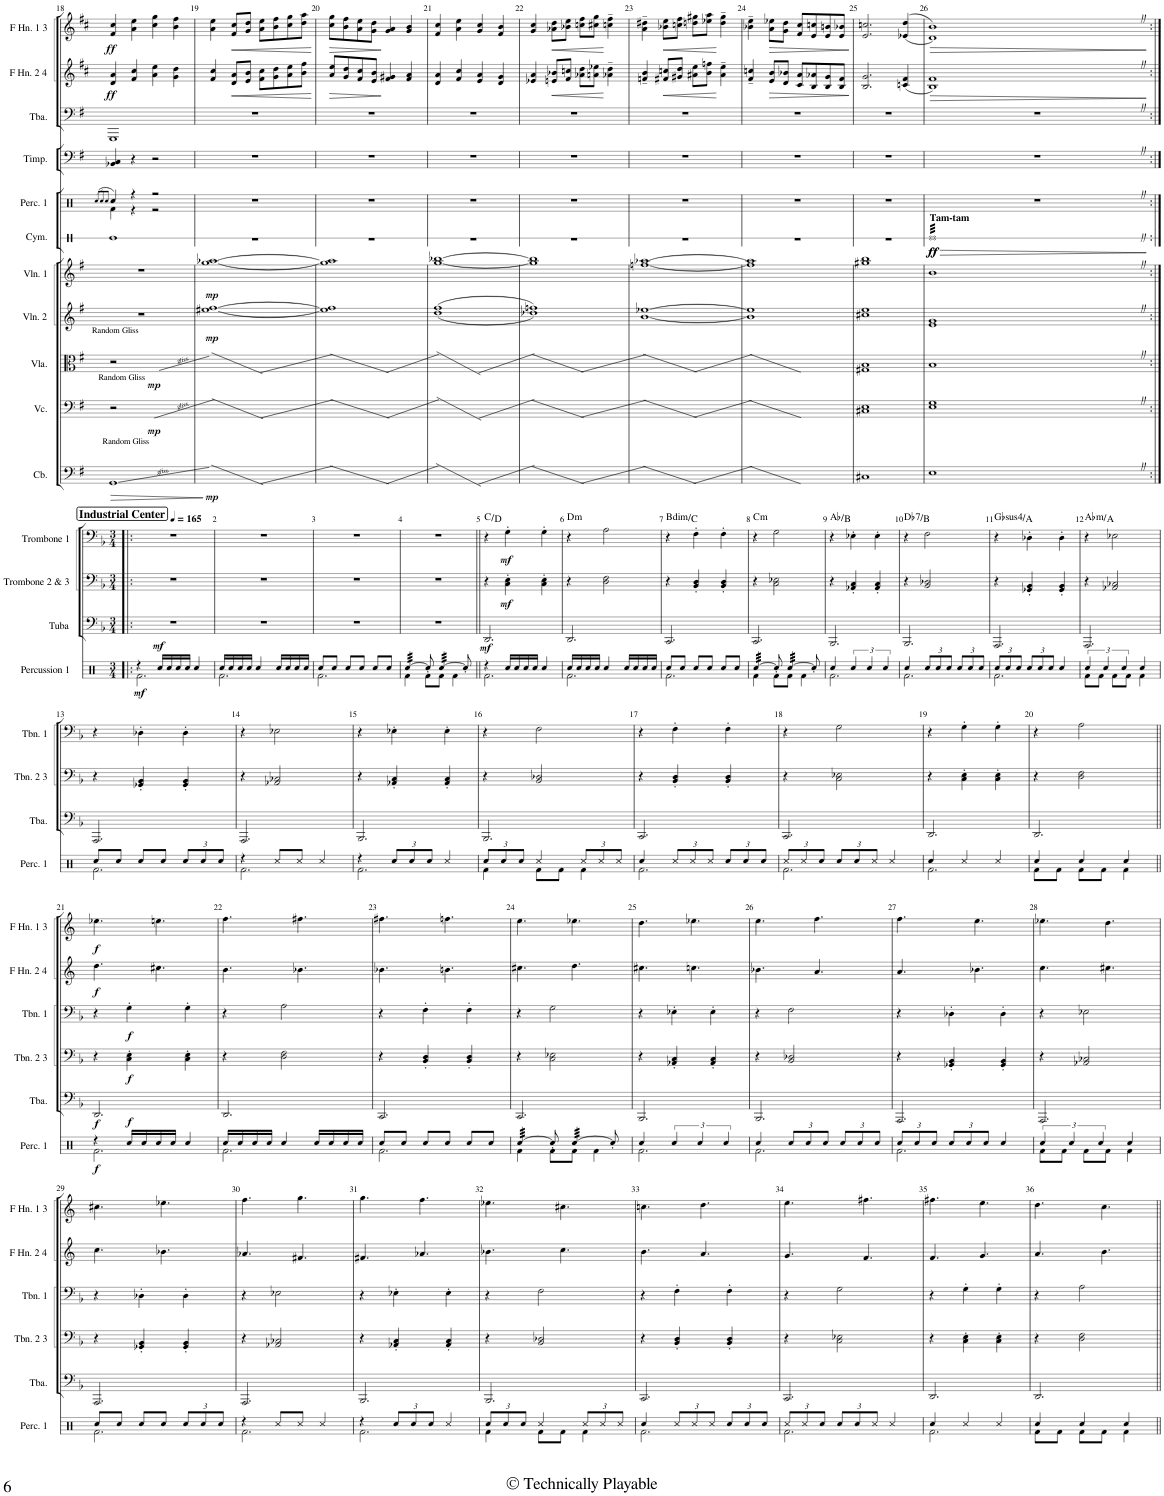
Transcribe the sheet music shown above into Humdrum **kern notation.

**kern	**dynam	**kern	**dynam	**kern	**dynam	**kern	**dynam	**kern	**dynam	**kern	**dynam	**kern	**kern	**dynam	**kern	**dynam	**kern	**dynam	**harte	**kern	**dynam	**kern	**dynam	**kern
*part13	*part13	*part12	*part12	*part11	*part11	*part10	*part10	*part9	*part9	*part8	*part8	*part7	*part6	*part6	*part5	*part5	*part4	*part4	*part4	*part3	*part3	*part2	*part2	*part1
*staff13	*staff13	*staff12	*staff12	*staff11	*staff11	*staff10	*staff10	*staff9	*staff9	*staff8	*staff8	*staff7	*staff6	*staff6	*staff5	*staff5	*staff4	*staff4	*	*staff3	*staff3	*staff2	*staff2	*staff1
*I"Contrabass	*	*I"Violoncello	*	*I"Viola	*	*I"Violin 2	*	*I"Violin 1	*	*I"Cymbal	*	*I"Timpani	*I"Tuba	*	*I"Trombone 2 &amp; 3	*	*I"Trombone 1	*	*	*I"F Horn 2 &amp; 4	*	*I"F Horn 1 &amp; 3	*	*I"Flute 1
*I'Cb.	*	*I'Vc.	*	*I'Vla.	*	*I'Vln. 2	*	*I'Vln. 1	*	*I'Cym.	*	*I'Timp.	*I'Tba.	*	*I'Tbn. 2 3	*	*I'Tbn. 1	*	*	*I'F Hn. 2 4	*	*I'F Hn. 1 3	*	*I'Fl. 1
!!LO:PB:g=z
*clefF4	*	*clefF4	*	*clefC3	*	*clefG2	*	*clefG2	*	*clefX	*	*clefF4	*clefF4	*	*clefF4	*	*clefF4	*	*	*clefG2	*	*clefG2	*	*clefG2
*Trd7c12	*	*	*	*	*	*	*	*	*	*	*	*	*	*	*Trd1c2	*	*Trd1c2	*	*	*Trd4c7	*	*Trd4c7	*	*
*k[f#]	*	*k[f#]	*	*k[f#]	*	*k[f#]	*	*k[f#]	*	*k[]	*	*k[f#]	*k[f#]	*	*k[f#]	*	*k[f#]	*	*	*k[f#c#]	*	*k[f#c#]	*	*k[f#]
*M4/4	*	*M4/4	*	*M4/4	*	*M4/4	*	*M4/4	*	*M4/4	*	*M4/4	*M4/4	*	*M4/4	*	*M4/4	*	*	*M4/4	*	*M4/4	*	*M4/4
=18	=18	=18	=18	=18	=18	=18	=18	=18	=18	=18	=18	=18	=18	=18	=18	=18	=18	=18	=18	=18	=18	=18	=18	=18
!	!	!	!	!LO:TX:a:t=Random Gliss	!	!	!	!	!	!	!	!	!	!	!	!	!	!	!	!	!	!	!	!
!	!	!LO:TX:a:t=Random Gliss	!	!	!	!	!	!	!	!	!	!	!	!	!	!	!	!	!	!	!	!	!	!
!LO:TX:a:t=Random Gliss	!	!	!	!	!	!	!	!	!	!	!	!	!	!	!	!	!	!	!	!	!	!	!	!
!	!LO:HP:b	!	!	!	!	!	!	!	!	!	!	!	!	!	!	!	!	!	!	!	!LO:DY:b	!	!LO:DY:b	!
1GG	>	2r	.	2r	.	1r	.	1r	.	1ee	.	4BB-X/ 4C/	1GGG	.	1r	.	1r	.	.	4d/ 4a/	ff	4f#/ 4cc#/	ff	1r
.	.	.	.	.	.	.	.	.	.	.	.	4r	.	.	.	.	.	.	.	4f#/ 4cc#/	.	4a\ 4ee\	.	.
!	!	!	!LO:DY:b	!	!LO:DY:b	!	!	!	!	!	!	!	!	!	!	!	!	!	!	!	!	!	!	!
.	.	2GG	mp	2F#	mp	.	.	.	.	.	.	2r	.	.	.	.	.	.	.	4a\ 4ee\	.	4cc#\ 4gg\	.	.
.	.	.	.	.	.	.	.	.	.	.	.	.	.	.	.	.	.	.	.	4g\ 4dd\	.	4b\ 4ff#\	.	.
.	]	.	.	.	.	.	.	.	.	.	.	.	.	.	.	.	.	.	.	.	.	.	.	.
=19	=19	=19	=19	=19	=19	=19	=19	=19	=19	=19	=19	=19	=19	=19	=19	=19	=19	=19	=19	=19	=19	=19	=19	=19
!	!LO:DY:b	!	!	!	!	!	!LO:DY:b	!	!LO:DY:b	!	!	!	!	!	!	!	!	!	!	!	!	!	!	!
2A	mp	2A	.	2g	.	[1ee#X [1ff#	mp	[1gg [1aa-X	mp	1r	.	1r	1r	.	1r	.	1r	.	.	4f#/ 4cc#/	.	4a\ 4ee\	.	1r
!	!	!	!	!	!	!	!	!	!	!	!	!	!	!	!	!	!	!	!	!	!LO:HP:b	!	!LO:HP:b	!
.	.	.	.	.	.	.	.	.	.	.	.	.	.	.	.	.	.	.	.	8d/ 8a/L	<	8f#/ 8cc#/L	<	.
.	.	.	.	.	.	.	.	.	.	.	.	.	.	.	.	.	.	.	.	8e/ 8b/J	.	8g/ 8dd/J	.	.
2GG	.	2GG	.	2F#	.	.	.	.	.	.	.	.	.	.	.	.	.	.	.	8f#\ 8cc#\L	.	8a\ 8ee\L	.	.
.	.	.	.	.	.	.	.	.	.	.	.	.	.	.	.	.	.	.	.	8g\ 8dd\	.	8b\ 8ff#\	.	.
.	.	.	.	.	.	.	.	.	.	.	.	.	.	.	.	.	.	.	.	8a\ 8ee\	.	8cc#\ 8gg\	.	.
.	.	.	.	.	.	.	.	.	.	.	.	.	.	.	.	.	.	.	.	8b\ 8ff#\J	.	8dd\ 8aa\J	.	.
.	.	.	.	.	.	.	.	.	.	.	.	.	.	.	.	.	.	.	.	.	[	.	[	.
=20	=20	=20	=20	=20	=20	=20	=20	=20	=20	=20	=20	=20	=20	=20	=20	=20	=20	=20	=20	=20	=20	=20	=20	=20
!	!	!	!	!	!	!	!	!	!	!	!	!	!	!	!	!	!	!	!	!	!LO:HP:b	!	!LO:HP:b	!
2A	.	2A	.	2g	.	1ee#] 1ff#]	.	1gg] 1aa-]	.	1r	.	1r	1r	.	1r	.	1r	.	.	8a/ 8ee/L	>	8cc#\ 8gg\L	>	1r
.	.	.	.	.	.	.	.	.	.	.	.	.	.	.	.	.	.	.	.	8g/ 8dd/	.	8b\ 8ff#\	.	.
.	.	.	.	.	.	.	.	.	.	.	.	.	.	.	.	.	.	.	.	8f#/ 8cc#/	.	8a\ 8ee\	.	.
.	.	.	.	.	.	.	.	.	.	.	.	.	.	.	.	.	.	.	.	8e/ 8b/J	.	8g\ 8dd\J	.	.
2GG	.	2GG	.	2F#	.	.	.	.	.	.	.	.	.	.	.	.	.	.	.	4f#/ 4g#X/	]	4g/ 4a/	]	.
.	.	.	.	.	.	.	.	.	.	.	.	.	.	.	.	.	.	.	.	4f#/ 4a/	.	4g/ 4b/	.	.
=21	=21	=21	=21	=21	=21	=21	=21	=21	=21	=21	=21	=21	=21	=21	=21	=21	=21	=21	=21	=21	=21	=21	=21	=21
2A	.	2A	.	2g	.	(<(1dd 1ff#	.	[1gg [1bb-X	.	1r	.	1r	1r	.	1r	.	1r	.	.	4d/ 4a/	.	4f#/ 4cc#/	.	1r
.	.	.	.	.	.	.	.	.	.	.	.	.	.	.	.	.	.	.	.	4f#/ 4cc#/	.	4a\ 4ee\	.	.
2GG	.	2GG	.	2F#	.	.	.	.	.	.	.	.	.	.	.	.	.	.	.	4e/ 4a/	.	4g/ 4cc#/	.	.
.	.	.	.	.	.	.	.	.	.	.	.	.	.	.	.	.	.	.	.	4d/ 4g/	.	4f#/ 4b/	.	.
=22	=22	=22	=22	=22	=22	=22	=22	=22	=22	=22	=22	=22	=22	=22	=22	=22	=22	=22	=22	=22	=22	=22	=22	=22
2A	.	2A	.	2g	.	1dd-X 1ffn))	.	1gg] 1bb-]	.	1r	.	1r	1r	.	1r	.	1r	.	.	4e-X/ 4a/	.	4g/ 4cc#/	.	1r
!	!	!	!	!	!	!	!	!	!	!	!	!	!	!	!	!	!	!	!	!	!LO:HP:b	!	!LO:HP:b	!
.	.	.	.	.	.	.	.	.	.	.	.	.	.	.	.	.	.	.	.	8en/ 8b-X/L	<	8a-X\ 8dd\L	<	.
.	.	.	.	.	.	.	.	.	.	.	.	.	.	.	.	.	.	.	.	8f#/ 8ccn/J	.	8b-X\ 8ee\J	.	.
2GG	.	2GG	.	2F#	.	.	.	.	.	.	.	.	.	.	.	.	.	.	.	8a-X\ 8dd\L	.	8ccn\ 8ff#\L	.	.
.	.	.	.	.	.	.	.	.	.	.	.	.	.	.	.	.	.	.	.	8an\ 8ee-X\J	.	8cc#X\ 8gg\J	.	.
.	.	.	.	.	.	.	.	.	.	.	.	.	.	.	.	.	.	.	.	4a-X\~ 4dd\~	[	4ccn\~ 4ff#\~	[	.
=23	=23	=23	=23	=23	=23	=23	=23	=23	=23	=23	=23	=23	=23	=23	=23	=23	=23	=23	=23	=23	=23	=23	=23	=23
2A	.	2A	.	2g	.	[1b [1ee-X	.	[1ffn [1aa-X	.	1r	.	1r	1r	.	1r	.	1r	.	.	4fn/~ 4b/~	.	4a\~ 4dd#X\~	.	1r
!	!	!	!	!	!	!	!	!	!	!	!	!	!	!	!	!	!	!	!	!	!LO:HP:b	!	!LO:HP:b	!
.	.	.	.	.	.	.	.	.	.	.	.	.	.	.	.	.	.	.	.	8f#X/ 8ccn/L	<	8b-X\ 8ee\L	<	.
.	.	.	.	.	.	.	.	.	.	.	.	.	.	.	.	.	.	.	.	8g#X/ 8dd/J	.	8ccn\ 8ff#\J	.	.
2GG	.	2GG	.	2F#	.	.	.	.	.	.	.	.	.	.	.	.	.	.	.	8a#X\ 8ee\L	.	8ddn\ 8gg#X\L	.	.
.	.	.	.	.	.	.	.	.	.	.	.	.	.	.	.	.	.	.	.	8b\ 8ffn\J	.	8ee-X\ 8aa\J	.	.
.	.	.	.	.	.	.	.	.	.	.	.	.	.	.	.	.	.	.	.	4a#\~ 4ee\~	[	4dd\~ 4gg#\~	[	.
=24	=24	=24	=24	=24	=24	=24	=24	=24	=24	=24	=24	=24	=24	=24	=24	=24	=24	=24	=24	=24	=24	=24	=24	=24
2A	.	2A	.	2g	.	1b] 1ee-]	.	1ff] 1aa-]	.	1r	.	1r	1r	.	1r	.	1r	.	.	4f#/~ 4ccn/~	.	4b-X\~ 4ee\~	.	1r
!	!	!	!	!	!	!	!	!	!	!	!	!	!	!	!	!	!	!	!	!	!LO:HP:b	!	!LO:HP:b	!
.	.	.	.	.	.	.	.	.	.	.	.	.	.	.	.	.	.	.	.	8e/ 8b/L	>	8a\ 8ee-X\L	>	.
.	.	.	.	.	.	.	.	.	.	.	.	.	.	.	.	.	.	.	.	8d/ 8b-X/J	.	8g\ 8dd\J	.	.
2GG	.	2GG	.	2F#	.	.	.	.	.	.	.	.	.	.	.	.	.	.	.	8c#/ 8a/L	.	8f#/ 8cc#/L	.	.
.	.	.	.	.	.	.	.	.	.	.	.	.	.	.	.	.	.	.	.	8B/ 8a-X/	.	8e/ 8ccn/	.	.
.	.	.	.	.	.	.	.	.	.	.	.	.	.	.	.	.	.	.	.	8B/ 8g/	.	8e/ 8bn/	.	.
.	.	.	.	.	.	.	.	.	.	.	.	.	.	.	.	.	.	.	.	8B/ 8f#/J	.	8e/ 8b-X/J	.	.
.	.	.	.	.	.	.	.	.	.	.	.	.	.	.	.	.	.	.	.	.	]	.	]	.
=25	=25	=25	=25	=25	=25	=25	=25	=25	=25	=25	=25	=25	=25	=25	=25	=25	=25	=25	=25	=25	=25	=25	=25	=25
1C#X	.	1C#X 1E	.	1G#X 1B	.	1cc#X 1ee	.	1gg#X 1bb	.	1r	.	1r	1r	.	1r	.	1r	.	.	2.B/ 2.g/	.	2.e/ 2.ccn/	.	1r
.	.	.	.	.	.	.	.	.	.	.	.	.	.	.	.	.	.	.	.	(4cn/ 4f#/	.	(>(4e-X/ 4dd/	.	.
=26	=26	=26	=26	=26	=26	=26	=26	=26	=26	=26	=26	=26	=26	=26	=26	=26	=26	=26	=26	=26	=26	=26	=26	=26
!	!	!	!	!	!	!	!	!	!	!LO:TX:a:B:t=Tam-tam	!	!	!	!	!	!	!	!	!	!	!	!	!	!
!	!	!	!	!	!	!	!	!	!	!	!LO:HP:b	!	!	!	!	!	!	!	!	!	!LO:HP:b	!	!LO:HP:b	!
*	*	*	*	*	*	*	*	*	*	*^	*	*	*	*	*	*	*	*	*	*	*	*	*	*
!	!	!	!	!	!	!	!	!	!	!	!	!LO:DY:n=1:b	!	!	!	!	!	!	!	!	!	!	!	!	!
!	!	!	!	!	!	!	!	!	!	!	!	!LO:DY:n=2:b	!	!	!	!	!	!	!	!	!	!	!	!	!
*	*	*	*	*	*	*	*	*	*	*tremolo	*	*	*	*	*	*	*	*	*	*	*	*	*	*	*
1EZ	.	1EZ 1GZ	.	1BZ	.	1eZ 1gZ	.	1bZ	.	32eeZLLL	32eeLLL	> ff ff	1r	1r	.	1r	.	1r	.	.	1BZ 1f#Z)	>	1dZ 1bZ))	>	1r
.	.	.	.	.	.	.	.	.	.	32eeZ	32ee	.	.	.	.	.	.	.	.	.	.	.	.	.	.
.	.	.	.	.	.	.	.	.	.	32eeZ	32ee	.	.	.	.	.	.	.	.	.	.	.	.	.	.
.	.	.	.	.	.	.	.	.	.	32eeZ	32ee	.	.	.	.	.	.	.	.	.	.	.	.	.	.
.	.	.	.	.	.	.	.	.	.	32eeZ	32ee	.	.	.	.	.	.	.	.	.	.	.	.	.	.
.	.	.	.	.	.	.	.	.	.	32eeZ	32ee	.	.	.	.	.	.	.	.	.	.	.	.	.	.
.	.	.	.	.	.	.	.	.	.	32eeZ	32ee	.	.	.	.	.	.	.	.	.	.	.	.	.	.
.	.	.	.	.	.	.	.	.	.	32eeZ	32eeJJJ	.	.	.	.	.	.	.	.	.	.	.	.	.	.
.	.	.	.	.	.	.	.	.	.	32eeZ	32eeLLL	.	.	.	.	.	.	.	.	.	.	.	.	.	.
.	.	.	.	.	.	.	.	.	.	32eeZ	32ee	.	.	.	.	.	.	.	.	.	.	.	.	.	.
.	.	.	.	.	.	.	.	.	.	32eeZ	32ee	.	.	.	.	.	.	.	.	.	.	.	.	.	.
.	.	.	.	.	.	.	.	.	.	32eeZ	32ee	.	.	.	.	.	.	.	.	.	.	.	.	.	.
.	.	.	.	.	.	.	.	.	.	32eeZ	32ee	.	.	.	.	.	.	.	.	.	.	.	.	.	.
.	.	.	.	.	.	.	.	.	.	32eeZ	32ee	.	.	.	.	.	.	.	.	.	.	.	.	.	.
.	.	.	.	.	.	.	.	.	.	32eeZ	32ee	.	.	.	.	.	.	.	.	.	.	.	.	.	.
.	.	.	.	.	.	.	.	.	.	32eeZ	32eeJJJ	.	.	.	.	.	.	.	.	.	.	.	.	.	.
.	.	.	.	.	.	.	.	.	.	32eeZ	32eeLLL	.	.	.	.	.	.	.	.	.	.	.	.	.	.
.	.	.	.	.	.	.	.	.	.	32eeZ	32ee	.	.	.	.	.	.	.	.	.	.	.	.	.	.
.	.	.	.	.	.	.	.	.	.	32eeZ	32ee	.	.	.	.	.	.	.	.	.	.	.	.	.	.
.	.	.	.	.	.	.	.	.	.	32eeZ	32ee	.	.	.	.	.	.	.	.	.	.	.	.	.	.
.	.	.	.	.	.	.	.	.	.	32eeZ	32ee	.	.	.	.	.	.	.	.	.	.	.	.	.	.
.	.	.	.	.	.	.	.	.	.	32eeZ	32ee	.	.	.	.	.	.	.	.	.	.	.	.	.	.
.	.	.	.	.	.	.	.	.	.	32eeZ	32ee	.	.	.	.	.	.	.	.	.	.	.	.	.	.
.	.	.	.	.	.	.	.	.	.	32eeZ	32eeJJJ	.	.	.	.	.	.	.	.	.	.	.	.	.	.
.	.	.	.	.	.	.	.	.	.	32eeZ	32eeLLL	.	.	.	.	.	.	.	.	.	.	.	.	.	.
.	.	.	.	.	.	.	.	.	.	32eeZ	32ee	.	.	.	.	.	.	.	.	.	.	.	.	.	.
.	.	.	.	.	.	.	.	.	.	32eeZ	32ee	.	.	.	.	.	.	.	.	.	.	.	.	.	.
.	.	.	.	.	.	.	.	.	.	32eeZ	32ee	.	.	.	.	.	.	.	.	.	.	.	.	.	.
.	.	.	.	.	.	.	.	.	.	32eeZ	32ee	.	.	.	.	.	.	.	.	.	.	.	.	.	.
.	.	.	.	.	.	.	.	.	.	32eeZ	32ee	.	.	.	.	.	.	.	.	.	.	.	.	.	.
.	.	.	.	.	.	.	.	.	.	32eeZ	32ee	.	.	.	.	.	.	.	.	.	.	.	.	.	.
.	.	.	.	.	.	.	.	.	.	32eeZJJJ	32eeJJJ	.	.	.	.	.	.	.	.	.	.	.	.	.	.
*	*	*	*	*	*	*	*	*	*	*Xtremolo	*	*	*	*	*	*	*	*	*	*	*	*	*	*	*
*	*	*	*	*	*	*	*	*	*	*v	*v	*	*	*	*	*	*	*	*	*	*	*	*	*	*
.	.	.	.	.	.	.	.	.	.	.	]	.	.	.	.	.	.	.	.	.	]	.	]	.
!!LO:LB:g=z
=1:|!|:	=1:|!|:	=1:|!|:	=1:|!|:	=1:|!|:	=1:|!|:	=1:|!|:	=1:|!|:	=1:|!|:	=1:|!|:	=1:|!|:	=1:|!|:	=1:|!|:	=1:|!|:	=1:|!|:	=1:|!|:	=1:|!|:	=1:|!|:	=1:|!|:	=1:|!|:	=1:|!|:	=1:|!|:	=1:|!|:	=1:|!|:	=1:|!|:
!!LO:REH:place=s1:a:B:cj:fs=14:t=Industrial Center
*stria5	*	*stria5	*	*stria5	*	*stria5	*	*stria5	*	*stria1	*	*stria5	*	*	*	*	*	*	*	*	*	*	*	*
*k[b-]	*	*k[b-]	*	*k[b-]	*	*k[b-]	*	*k[b-]	*	*	*	*k[b-]	*k[b-]	*	*k[b-]	*	*k[b-]	*	*	*k[]	*	*k[]	*	*k[b-]
*M3/4	*	*M3/4	*	*M3/4	*	*M3/4	*	*M3/4	*	*M3/4	*	*M3/4	*M3/4	*	*M3/4	*	*M3/4	*	*	*M3/4	*	*M3/4	*	*M3/4
*	*	*	*	*	*	*	*	*	*	*	*	*	*	*	*	*	*	*	*	*	*	*	*	*MM165
2.r	.	2.r	.	2.r	.	2.r	.	2.r	.	2.r	.	2.r	2.r	.	2.r	.	2.r	.	.	2.r	.	2.r	.	2.r
=2	=2	=2	=2	=2	=2	=2	=2	=2	=2	=2	=2	=2	=2	=2	=2	=2	=2	=2	=2	=2	=2	=2	=2	=2
2.r	.	2.r	.	2.r	.	2.r	.	2.r	.	2.r	.	2.r	2.r	.	2.r	.	2.r	.	.	2.r	.	2.r	.	2.r
=3	=3	=3	=3	=3	=3	=3	=3	=3	=3	=3	=3	=3	=3	=3	=3	=3	=3	=3	=3	=3	=3	=3	=3	=3
2.r	.	2.r	.	2.r	.	2.r	.	2.r	.	2.r	.	2.r	2.r	.	2.r	.	2.r	.	.	2.r	.	2.r	.	2.r
=4	=4	=4	=4	=4	=4	=4	=4	=4	=4	=4	=4	=4	=4	=4	=4	=4	=4	=4	=4	=4	=4	=4	=4	=4
2.r	.	2.r	.	2.r	.	2.r	.	2.r	.	2.r	.	2.r	2.r	.	2.r	.	2.r	.	.	2.r	.	2.r	.	2.r
=5||	=5||	=5||	=5||	=5||	=5||	=5||	=5||	=5||	=5||	=5||	=5||	=5||	=5||	=5||	=5||	=5||	=5||	=5||	=5||	=5||	=5||	=5||	=5||	=5||
!	!	!	!	!	!	!	!	!	!	!	!	!	!	!LO:DY:b	!	!	!	!	!	!	!	!	!	!
2.r	.	2.r	.	2.r	.	2.r	.	2.r	.	2.r	.	2.r	2.DD/	mf	4r	.	4r	.	C:maj/2	2.r	.	2.r	.	2.r
!	!	!	!	!	!	!	!	!	!	!	!	!	!	!	!	!LO:DY:b	!	!LO:DY:b	!	!	!	!	!	!
.	.	.	.	.	.	.	.	.	.	.	.	.	.	.	4C\' 4E\'	mf	4G'\	mf	.	.	.	.	.	.
.	.	.	.	.	.	.	.	.	.	.	.	.	.	.	4C\' 4E\'	.	4G'\	.	.	.	.	.	.	.
=6	=6	=6	=6	=6	=6	=6	=6	=6	=6	=6	=6	=6	=6	=6	=6	=6	=6	=6	=6	=6	=6	=6	=6	=6
!	!	!	!	!	!	!	!	!	!	!	!	!	!	!	!	!	!	!	!LO:H:kt=m	!	!	!	!	!
2.r	.	2.r	.	2.r	.	2.r	.	2.r	.	2.r	.	2.r	2.DD/	.	4r	.	4r	.	D:min	2.r	.	2.r	.	2.r
.	.	.	.	.	.	.	.	.	.	.	.	.	.	.	2D\ 2F\	.	2A\	.	.	.	.	.	.	.
=7	=7	=7	=7	=7	=7	=7	=7	=7	=7	=7	=7	=7	=7	=7	=7	=7	=7	=7	=7	=7	=7	=7	=7	=7
!	!	!	!	!	!	!	!	!	!	!	!	!	!	!	!	!	!	!	!LO:H:kt=dim	!	!	!	!	!
2.r	.	2.r	.	2.r	.	2.r	.	2.r	.	2.r	.	2.r	2.CC/	.	4r	.	4r	.	B:dim/b2	2.r	.	2.r	.	2.r
.	.	.	.	.	.	.	.	.	.	.	.	.	.	.	4BB-/' 4D/'	.	4F'\	.	.	.	.	.	.	.
.	.	.	.	.	.	.	.	.	.	.	.	.	.	.	4BB-/' 4D/'	.	4F'\	.	.	.	.	.	.	.
=8	=8	=8	=8	=8	=8	=8	=8	=8	=8	=8	=8	=8	=8	=8	=8	=8	=8	=8	=8	=8	=8	=8	=8	=8
!	!	!	!	!	!	!	!	!	!	!	!	!	!	!	!	!	!	!	!LO:H:kt=m	!	!	!	!	!
2.r	.	2.r	.	2.r	.	2.r	.	2.r	.	2.r	.	2.r	2.CC/	.	4r	.	4r	.	C:min	2.r	.	2.r	.	2.r
.	.	.	.	.	.	.	.	.	.	.	.	.	.	.	2C\ 2E-X\	.	2G\	.	.	.	.	.	.	.
=9	=9	=9	=9	=9	=9	=9	=9	=9	=9	=9	=9	=9	=9	=9	=9	=9	=9	=9	=9	=9	=9	=9	=9	=9
2.r	.	2.r	.	2.r	.	2.r	.	2.r	.	2.r	.	2.r	2.BBB-/	.	4r	.	4r	.	Ab:maj/#2	2.r	.	2.r	.	2.r
.	.	.	.	.	.	.	.	.	.	.	.	.	.	.	4AA-X/' 4C/'	.	4E-X'\	.	.	.	.	.	.	.
.	.	.	.	.	.	.	.	.	.	.	.	.	.	.	4AA-/' 4C/'	.	4E-'\	.	.	.	.	.	.	.
=10	=10	=10	=10	=10	=10	=10	=10	=10	=10	=10	=10	=10	=10	=10	=10	=10	=10	=10	=10	=10	=10	=10	=10	=10
!	!	!	!	!	!	!	!	!	!	!	!	!	!	!	!	!	!	!	!LO:H:kt=7	!	!	!	!	!
2.r	.	2.r	.	2.r	.	2.r	.	2.r	.	2.r	.	2.r	2.BBB-/	.	4r	.	4r	.	Db:7/#6	2.r	.	2.r	.	2.r
.	.	.	.	.	.	.	.	.	.	.	.	.	.	.	2BB-/ 2D-X/	.	2F\	.	.	.	.	.	.	.
=11	=11	=11	=11	=11	=11	=11	=11	=11	=11	=11	=11	=11	=11	=11	=11	=11	=11	=11	=11	=11	=11	=11	=11	=11
!	!	!	!	!	!	!	!	!	!	!	!	!	!	!	!	!	!	!	!LO:H:kt=4	!	!	!	!	!
2.r	.	2.r	.	2.r	.	2.r	.	2.r	.	2.r	.	2.r	2.AAA/	.	4r	.	4r	.	Gb:sus4/#2	2.r	.	2.r	.	2.r
.	.	.	.	.	.	.	.	.	.	.	.	.	.	.	4GG-X/' 4BB-/'	.	4D-X'\	.	.	.	.	.	.	.
.	.	.	.	.	.	.	.	.	.	.	.	.	.	.	4GG-/' 4BB-/'	.	4D-'\	.	.	.	.	.	.	.
=12	=12	=12	=12	=12	=12	=12	=12	=12	=12	=12	=12	=12	=12	=12	=12	=12	=12	=12	=12	=12	=12	=12	=12	=12
!	!	!	!	!	!	!	!	!	!	!	!	!	!	!	!	!	!	!	!LO:H:kt=m	!	!	!	!	!
2.r	.	2.r	.	2.r	.	2.r	.	2.r	.	2.r	.	2.r	2.AAA/	.	4r	.	4r	.	Ab:min/#1	2.r	.	2.r	.	2.r
.	.	.	.	.	.	.	.	.	.	.	.	.	.	.	2AA-X/ 2C-X/	.	2E-X\	.	.	.	.	.	.	.
!!LO:LB:g=z
=13	=13	=13	=13	=13	=13	=13	=13	=13	=13	=13	=13	=13	=13	=13	=13	=13	=13	=13	=13	=13	=13	=13	=13	=13
2.r	.	2.r	.	2.r	.	2.r	.	2.r	.	2.r	.	2.r	2.AAA/	.	4r	.	4r	.	.	2.r	.	2.r	.	2.r
.	.	.	.	.	.	.	.	.	.	.	.	.	.	.	4GG-X/' 4BB-/'	.	4D-X'\	.	.	.	.	.	.	.
.	.	.	.	.	.	.	.	.	.	.	.	.	.	.	4GG-/' 4BB-/'	.	4D-'\	.	.	.	.	.	.	.
=14	=14	=14	=14	=14	=14	=14	=14	=14	=14	=14	=14	=14	=14	=14	=14	=14	=14	=14	=14	=14	=14	=14	=14	=14
2.r	.	2.r	.	2.r	.	2.r	.	2.r	.	2.r	.	2.r	2.AAA/	.	4r	.	4r	.	.	2.r	.	2.r	.	2.r
.	.	.	.	.	.	.	.	.	.	.	.	.	.	.	2AA-X/ 2C-X/	.	2E-X\	.	.	.	.	.	.	.
=15	=15	=15	=15	=15	=15	=15	=15	=15	=15	=15	=15	=15	=15	=15	=15	=15	=15	=15	=15	=15	=15	=15	=15	=15
2.r	.	2.r	.	2.r	.	2.r	.	2.r	.	2.r	.	2.r	2.BBB-/	.	4r	.	4r	.	.	2.r	.	2.r	.	2.r
.	.	.	.	.	.	.	.	.	.	.	.	.	.	.	4AA-X/' 4C/'	.	4E-X'\	.	.	.	.	.	.	.
.	.	.	.	.	.	.	.	.	.	.	.	.	.	.	4AA-/' 4C/'	.	4E-'\	.	.	.	.	.	.	.
=16	=16	=16	=16	=16	=16	=16	=16	=16	=16	=16	=16	=16	=16	=16	=16	=16	=16	=16	=16	=16	=16	=16	=16	=16
2.r	.	2.r	.	2.r	.	2.r	.	2.r	.	2.r	.	2.r	2.BBB-/	.	4r	.	4r	.	.	2.r	.	2.r	.	2.r
.	.	.	.	.	.	.	.	.	.	.	.	.	.	.	2BB-/ 2D-X/	.	2F\	.	.	.	.	.	.	.
=17	=17	=17	=17	=17	=17	=17	=17	=17	=17	=17	=17	=17	=17	=17	=17	=17	=17	=17	=17	=17	=17	=17	=17	=17
2.r	.	2.r	.	2.r	.	2.r	.	2.r	.	2.r	.	2.r	2.CC/	.	4r	.	4r	.	.	2.r	.	2.r	.	2.r
.	.	.	.	.	.	.	.	.	.	.	.	.	.	.	4BB-/' 4D/'	.	4F'\	.	.	.	.	.	.	.
.	.	.	.	.	.	.	.	.	.	.	.	.	.	.	4BB-/' 4D/'	.	4F'\	.	.	.	.	.	.	.
=18	=18	=18	=18	=18	=18	=18	=18	=18	=18	=18	=18	=18	=18	=18	=18	=18	=18	=18	=18	=18	=18	=18	=18	=18
2.r	.	2.r	.	2.r	.	2.r	.	2.r	.	2.r	.	2.r	2.CC/	.	4r	.	4r	.	.	2.r	.	2.r	.	2.r
.	.	.	.	.	.	.	.	.	.	.	.	.	.	.	2C\ 2E-X\	.	2G\	.	.	.	.	.	.	.
=19	=19	=19	=19	=19	=19	=19	=19	=19	=19	=19	=19	=19	=19	=19	=19	=19	=19	=19	=19	=19	=19	=19	=19	=19
2.r	.	2.r	.	2.r	.	2.r	.	2.r	.	2.r	.	2.r	2.DD/	.	4r	.	4r	.	.	2.r	.	2.r	.	2.r
.	.	.	.	.	.	.	.	.	.	.	.	.	.	.	4C\' 4E\'	.	4G'\	.	.	.	.	.	.	.
.	.	.	.	.	.	.	.	.	.	.	.	.	.	.	4C\' 4E\'	.	4G'\	.	.	.	.	.	.	.
=20	=20	=20	=20	=20	=20	=20	=20	=20	=20	=20	=20	=20	=20	=20	=20	=20	=20	=20	=20	=20	=20	=20	=20	=20
2.r	.	2.r	.	2.r	.	2.r	.	2.r	.	2.r	.	2.r	2.DD/	.	4r	.	4r	.	.	2.r	.	2.r	.	2.r
.	.	.	.	.	.	.	.	.	.	.	.	.	.	.	2D\ 2F\	.	2A\	.	.	.	.	.	.	.
!!LO:LB:g=z
=21||	=21||	=21||	=21||	=21||	=21||	=21||	=21||	=21||	=21||	=21||	=21||	=21||	=21||	=21||	=21||	=21||	=21||	=21||	=21||	=21||	=21||	=21||	=21||	=21||
!	!	!	!	!	!	!	!	!	!	!	!	!	!	!LO:DY:b	!	!	!	!	!	!	!LO:DY:b	!	!LO:DY:b	!
2.r	.	2.r	.	2.r	.	2.r	.	2.r	.	2.r	.	2.r	2.DD/	f	4r	.	4r	.	.	4.dd\	f	4.ee-X\	f	2.r
!	!	!	!	!	!	!	!	!	!	!	!	!	!	!	!	!LO:DY:b	!	!LO:DY:b	!	!	!	!	!	!
.	.	.	.	.	.	.	.	.	.	.	.	.	.	.	4C\' 4E\'	f	4G'\	f	.	.	.	.	.	.
.	.	.	.	.	.	.	.	.	.	.	.	.	.	.	.	.	.	.	.	4.cc#X\	.	4.een\	.	.
.	.	.	.	.	.	.	.	.	.	.	.	.	.	.	4C\' 4E\'	.	4G'\	.	.	.	.	.	.	.
=22	=22	=22	=22	=22	=22	=22	=22	=22	=22	=22	=22	=22	=22	=22	=22	=22	=22	=22	=22	=22	=22	=22	=22	=22
2.r	.	2.r	.	2.r	.	2.r	.	2.r	.	2.r	.	2.r	2.DD/	.	4r	.	4r	.	.	4.b\	.	4.ff\	.	2.r
.	.	.	.	.	.	.	.	.	.	.	.	.	.	.	2D\ 2F\	.	2A\	.	.	.	.	.	.	.
.	.	.	.	.	.	.	.	.	.	.	.	.	.	.	.	.	.	.	.	4.b-X\	.	4.ff#X\	.	.
=23	=23	=23	=23	=23	=23	=23	=23	=23	=23	=23	=23	=23	=23	=23	=23	=23	=23	=23	=23	=23	=23	=23	=23	=23
2.r	.	2.r	.	2.r	.	2.r	.	2.r	.	2.r	.	2.r	2.CC/	.	4r	.	4r	.	.	4.b-X\	.	4.ff#X\	.	2.r
.	.	.	.	.	.	.	.	.	.	.	.	.	.	.	4BB-/' 4D/'	.	4F'\	.	.	.	.	.	.	.
.	.	.	.	.	.	.	.	.	.	.	.	.	.	.	.	.	.	.	.	4.bn\	.	4.ffn\	.	.
.	.	.	.	.	.	.	.	.	.	.	.	.	.	.	4BB-/' 4D/'	.	4F'\	.	.	.	.	.	.	.
=24	=24	=24	=24	=24	=24	=24	=24	=24	=24	=24	=24	=24	=24	=24	=24	=24	=24	=24	=24	=24	=24	=24	=24	=24
2.r	.	2.r	.	2.r	.	2.r	.	2.r	.	2.r	.	2.r	2.CC/	.	4r	.	4r	.	.	4.cc#X\	.	4.ee\	.	2.r
.	.	.	.	.	.	.	.	.	.	.	.	.	.	.	2C\ 2E-X\	.	2G\	.	.	.	.	.	.	.
.	.	.	.	.	.	.	.	.	.	.	.	.	.	.	.	.	.	.	.	4.dd\	.	4.ee-X\	.	.
=25	=25	=25	=25	=25	=25	=25	=25	=25	=25	=25	=25	=25	=25	=25	=25	=25	=25	=25	=25	=25	=25	=25	=25	=25
2.r	.	2.r	.	2.r	.	2.r	.	2.r	.	2.r	.	2.r	2.BBB-/	.	4r	.	4r	.	.	4.cc#X\	.	4.dd\	.	2.r
.	.	.	.	.	.	.	.	.	.	.	.	.	.	.	4AA-X/' 4C/'	.	4E-X'\	.	.	.	.	.	.	.
.	.	.	.	.	.	.	.	.	.	.	.	.	.	.	.	.	.	.	.	4.ccn\	.	4.ee-X\	.	.
.	.	.	.	.	.	.	.	.	.	.	.	.	.	.	4AA-/' 4C/'	.	4E-'\	.	.	.	.	.	.	.
=26	=26	=26	=26	=26	=26	=26	=26	=26	=26	=26	=26	=26	=26	=26	=26	=26	=26	=26	=26	=26	=26	=26	=26	=26
2.r	.	2.r	.	2.r	.	2.r	.	2.r	.	2.r	.	2.r	2.BBB-/	.	4r	.	4r	.	.	4.b-X\	.	4.ee\	.	2.r
.	.	.	.	.	.	.	.	.	.	.	.	.	.	.	2BB-/ 2D-X/	.	2F\	.	.	.	.	.	.	.
.	.	.	.	.	.	.	.	.	.	.	.	.	.	.	.	.	.	.	.	4.a/	.	4.ff\	.	.
=27	=27	=27	=27	=27	=27	=27	=27	=27	=27	=27	=27	=27	=27	=27	=27	=27	=27	=27	=27	=27	=27	=27	=27	=27
2.r	.	2.r	.	2.r	.	2.r	.	2.r	.	2.r	.	2.r	2.AAA/	.	4r	.	4r	.	.	4.a/	.	4.ff\	.	2.r
.	.	.	.	.	.	.	.	.	.	.	.	.	.	.	4GG-X/' 4BB-/'	.	4D-X'\	.	.	.	.	.	.	.
.	.	.	.	.	.	.	.	.	.	.	.	.	.	.	.	.	.	.	.	4.b-X\	.	4.ee\	.	.
.	.	.	.	.	.	.	.	.	.	.	.	.	.	.	4GG-/' 4BB-/'	.	4D-'\	.	.	.	.	.	.	.
=28	=28	=28	=28	=28	=28	=28	=28	=28	=28	=28	=28	=28	=28	=28	=28	=28	=28	=28	=28	=28	=28	=28	=28	=28
2.r	.	2.r	.	2.r	.	2.r	.	2.r	.	2.r	.	2.r	2.AAA/	.	4r	.	4r	.	.	4.cc\	.	4.ee-X\	.	2.r
.	.	.	.	.	.	.	.	.	.	.	.	.	.	.	2AA-X/ 2C-X/	.	2E-X\	.	.	.	.	.	.	.
.	.	.	.	.	.	.	.	.	.	.	.	.	.	.	.	.	.	.	.	4.cc#X\	.	4.dd\	.	.
!!LO:LB:g=z
=29	=29	=29	=29	=29	=29	=29	=29	=29	=29	=29	=29	=29	=29	=29	=29	=29	=29	=29	=29	=29	=29	=29	=29	=29
2.r	.	2.r	.	2.r	.	2.r	.	2.r	.	2.r	.	2.r	2.AAA/	.	4r	.	4r	.	.	4.cc\	.	4.cc#X\	.	2.r
.	.	.	.	.	.	.	.	.	.	.	.	.	.	.	4GG-X/' 4BB-/'	.	4D-X'\	.	.	.	.	.	.	.
.	.	.	.	.	.	.	.	.	.	.	.	.	.	.	.	.	.	.	.	4.b-X\	.	4.ee-X\	.	.
.	.	.	.	.	.	.	.	.	.	.	.	.	.	.	4GG-/' 4BB-/'	.	4D-'\	.	.	.	.	.	.	.
=30	=30	=30	=30	=30	=30	=30	=30	=30	=30	=30	=30	=30	=30	=30	=30	=30	=30	=30	=30	=30	=30	=30	=30	=30
2.r	.	2.r	.	2.r	.	2.r	.	2.r	.	2.r	.	2.r	2.AAA/	.	4r	.	4r	.	.	4.a-X/	.	4.ff\	.	2.r
.	.	.	.	.	.	.	.	.	.	.	.	.	.	.	2AA-X/ 2C-X/	.	2E-X\	.	.	.	.	.	.	.
.	.	.	.	.	.	.	.	.	.	.	.	.	.	.	.	.	.	.	.	4.f#X/	.	4.gg\	.	.
=31	=31	=31	=31	=31	=31	=31	=31	=31	=31	=31	=31	=31	=31	=31	=31	=31	=31	=31	=31	=31	=31	=31	=31	=31
2.r	.	2.r	.	2.r	.	2.r	.	2.r	.	2.r	.	2.r	2.BBB-/	.	4r	.	4r	.	.	4.f#X/	.	4.gg\	.	2.r
.	.	.	.	.	.	.	.	.	.	.	.	.	.	.	4AA-X/' 4C/'	.	4E-X'\	.	.	.	.	.	.	.
.	.	.	.	.	.	.	.	.	.	.	.	.	.	.	.	.	.	.	.	4.a-X/	.	4.ff\	.	.
.	.	.	.	.	.	.	.	.	.	.	.	.	.	.	4AA-/' 4C/'	.	4E-'\	.	.	.	.	.	.	.
=32	=32	=32	=32	=32	=32	=32	=32	=32	=32	=32	=32	=32	=32	=32	=32	=32	=32	=32	=32	=32	=32	=32	=32	=32
2.r	.	2.r	.	2.r	.	2.r	.	2.r	.	2.r	.	2.r	2.BBB-/	.	4r	.	4r	.	.	4.b-X\	.	4.ee-X\	.	2.r
.	.	.	.	.	.	.	.	.	.	.	.	.	.	.	2BB-/ 2D-X/	.	2F\	.	.	.	.	.	.	.
.	.	.	.	.	.	.	.	.	.	.	.	.	.	.	.	.	.	.	.	4.cc\	.	4.cc#X\	.	.
=33	=33	=33	=33	=33	=33	=33	=33	=33	=33	=33	=33	=33	=33	=33	=33	=33	=33	=33	=33	=33	=33	=33	=33	=33
2.r	.	2.r	.	2.r	.	2.r	.	2.r	.	2.r	.	2.r	2.CC/	.	4r	.	4r	.	.	4.b\	.	4.ccn\	.	2.r
.	.	.	.	.	.	.	.	.	.	.	.	.	.	.	4BB-/' 4D/'	.	4F'\	.	.	.	.	.	.	.
.	.	.	.	.	.	.	.	.	.	.	.	.	.	.	.	.	.	.	.	4.a/	.	4.dd\	.	.
.	.	.	.	.	.	.	.	.	.	.	.	.	.	.	4BB-/' 4D/'	.	4F'\	.	.	.	.	.	.	.
=34	=34	=34	=34	=34	=34	=34	=34	=34	=34	=34	=34	=34	=34	=34	=34	=34	=34	=34	=34	=34	=34	=34	=34	=34
2.r	.	2.r	.	2.r	.	2.r	.	2.r	.	2.r	.	2.r	2.CC/	.	4r	.	4r	.	.	4.g/	.	4.ee\	.	2.r
.	.	.	.	.	.	.	.	.	.	.	.	.	.	.	2C\ 2E-X\	.	2G\	.	.	.	.	.	.	.
.	.	.	.	.	.	.	.	.	.	.	.	.	.	.	.	.	.	.	.	4.f/	.	4.ff#X\	.	.
=35	=35	=35	=35	=35	=35	=35	=35	=35	=35	=35	=35	=35	=35	=35	=35	=35	=35	=35	=35	=35	=35	=35	=35	=35
2.r	.	2.r	.	2.r	.	2.r	.	2.r	.	2.r	.	2.r	2.DD/	.	4r	.	4r	.	.	4.f/	.	4.ff#X\	.	2.r
.	.	.	.	.	.	.	.	.	.	.	.	.	.	.	4C\' 4E\'	.	4G'\	.	.	.	.	.	.	.
.	.	.	.	.	.	.	.	.	.	.	.	.	.	.	.	.	.	.	.	4.g/	.	4.ee\	.	.
.	.	.	.	.	.	.	.	.	.	.	.	.	.	.	4C\' 4E\'	.	4G'\	.	.	.	.	.	.	.
=36	=36	=36	=36	=36	=36	=36	=36	=36	=36	=36	=36	=36	=36	=36	=36	=36	=36	=36	=36	=36	=36	=36	=36	=36
2.r	.	2.r	.	2.r	.	2.r	.	2.r	.	2.r	.	2.r	2.DD/	.	4r	.	4r	.	.	4.a/	.	4.dd\	.	2.r
.	.	.	.	.	.	.	.	.	.	.	.	.	.	.	2D\ 2F\	.	2A\	.	.	.	.	.	.	.
.	.	.	.	.	.	.	.	.	.	.	.	.	.	.	.	.	.	.	.	4.b\	.	4.cc\	.	.
=||	=||	=||	=||	=||	=||	=||	=||	=||	=||	=||	=||	=||	=||	=||	=||	=||	=||	=||	=||	=||	=||	=||	=||	=||
*-	*-	*-	*-	*-	*-	*-	*-	*-	*-	*-	*-	*-	*-	*-	*-	*-	*-	*-	*-	*-	*-	*-	*-	*-
